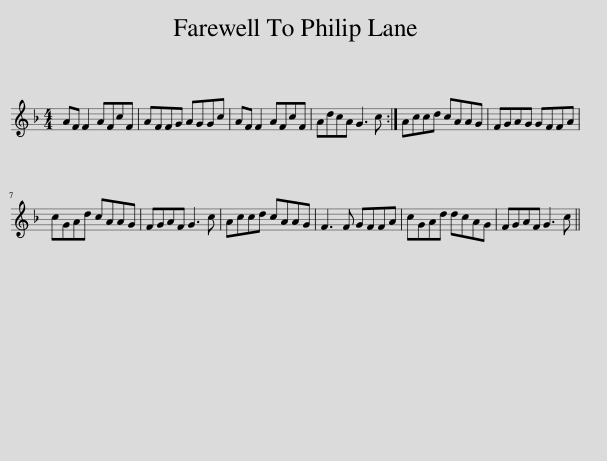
X:1
L:1/8
M:4/4
I:linebreak $
K:F
V:1 treble
V:1
 AF F2 AFcF | AFFG AGGc | AF F2 AFcF | AdcA G3 c :| Accd cAAG | %5
 FGAG GFFA |$ cGAd cAAG | FGAF G3 c | Accd cAAG | F3 F GFFA | %10
 cGAd dcAG | FGAF G3 c || %12
